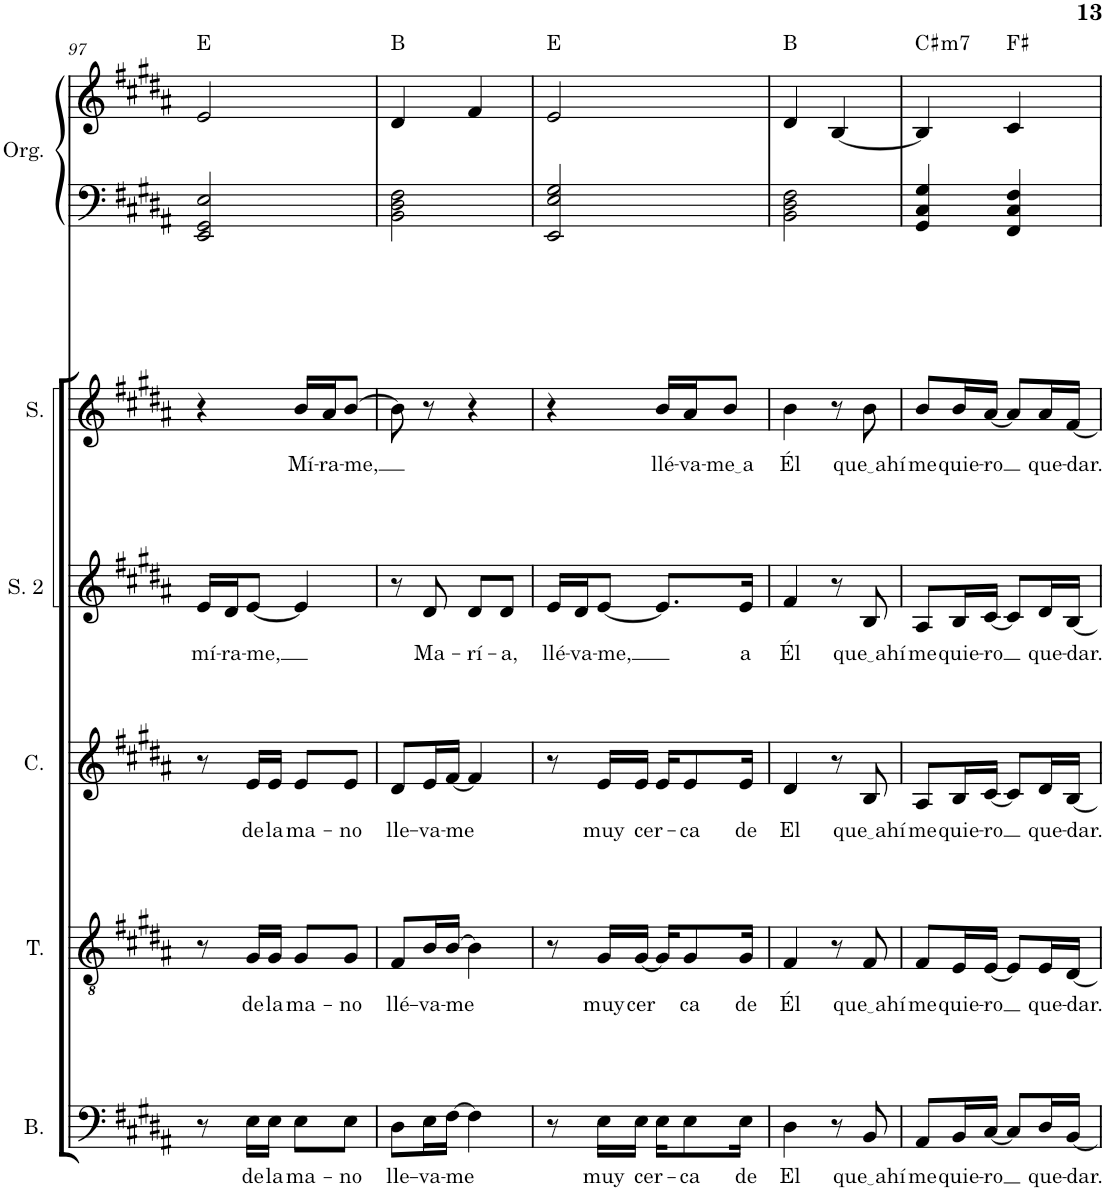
**kern	**text	**kern	**text	**kern	**text	**kern	**text	**kern	**text	**kern	**kern	**kern	**harte
*part6	*part6	*part5	*part5	*part4	*part4	*part3	*part3	*part2	*part2	*part1	*part1	*part1	*part1
*staff8	*staff8	*staff7	*staff7	*staff6	*staff6	*staff5	*staff5	*staff4	*staff4	*staff3	*staff2	*staff1	*
*I"Bajo	*	*I"Tenor	*	*I"Contralto	*	*I"Soprano 2	*	*I"Soprano	*	*I"Órgano	*	*	*
*I'B.	*	*I'T.	*	*I'C.	*	*I'S. 2	*	*I'S.	*	*	*	*	*
!!LO:PB:g=z
*clefF4	*	*clefGv2	*	*clefG2	*	*clefG2	*	*clefG2	*	*clefF4	*clefF4	*clefG2	*
*k[f#c#g#d#a#]	*	*k[f#c#g#d#a#]	*	*k[f#c#g#d#a#]	*	*k[f#c#g#d#a#]	*	*k[f#c#g#d#a#]	*	*k[f#c#g#d#a#]	*k[f#c#g#d#a#]	*k[f#c#g#d#a#]	*
*M2/4	*	*M2/4	*	*M2/4	*	*M2/4	*	*M2/4	*	*M2/4	*M2/4	*M2/4	*
=97	=97	=97	=97	=97	=97	=97	=97	=97	=97	=97	=97	=97	=97
!	!	!	!	!	!	!	!LO:LY:b	!	!	!	!	!	!
8r	.	8r	.	8r	.	16e/LL	mí-	4r	.	2E	2EE/ 2GG#/ 2E/	2e/	E:maj
!	!	!	!	!	!	!	!LO:LY:b	!	!	!	!	!	!
.	.	.	.	.	.	16d#/J	-ra-	.	.	.	.	.	.
!	!LO:LY:b	!	!LO:LY:b	!	!LO:LY:b	!	!LO:LY:b	!	!	!	!	!	!
16E\LL	de	16G#/LL	de	16e/LL	de	[8e/J	-me,	.	.	.	.	.	.
!	!LO:LY:b	!	!LO:LY:b	!	!LO:LY:b	!	!	!	!	!	!	!	!
16E\JJ	la	16G#/JJ	la	16e/JJ	la	.	.	.	.	.	.	.	.
!	!LO:LY:b	!	!LO:LY:b	!	!LO:LY:b	!	!	!	!LO:LY:b	!	!	!	!
8E\L	ma-	8G#/L	ma-	8e/L	ma-	4e/]	.	16b/LL	Mí-	.	.	.	.
!	!	!	!	!	!	!	!	!	!LO:LY:b	!	!	!	!
.	.	.	.	.	.	.	.	16a#/J	-ra-	.	.	.	.
!	!LO:LY:b	!	!LO:LY:b	!	!LO:LY:b	!	!	!	!LO:LY:b	!	!	!	!
8E\J	-no	8G#/J	-no	8e/J	-no	.	.	[8b/J	-me,	.	.	.	.
=98	=98	=98	=98	=98	=98	=98	=98	=98	=98	=98	=98	=98	=98
!	!LO:LY:b	!	!LO:LY:b	!	!LO:LY:b	!	!	!	!	!	!	!	!
8D#\L	lle-	8F#/L	llé-	8d#/L	lle-	8r	.	8b\]	.	2BB	2BB\ 2D#\ 2F#\	4d#/	B:maj
!	!LO:LY:b	!	!LO:LY:b	!	!LO:LY:b	!	!LO:LY:b	!	!	!	!	!	!
16E\L	-va-	16B/L	-va-	16e/L	-va-	8d#/	Ma-	8r	.	.	.	.	.
!	!LO:LY:b	!	!LO:LY:b	!	!LO:LY:b	!	!	!	!	!	!	!	!
[16F#\JJ	-me	[16B/JJ	-me	[16f#/JJ	-me	.	.	.	.	.	.	.	.
!	!	!	!	!	!	!	!LO:LY:b	!	!	!	!	!	!
4F#\]	.	4B\]	.	4f#/]	.	8d#/L	-rí-	4r	.	.	.	4f#/	.
!	!	!	!	!	!	!	!LO:LY:b	!	!	!	!	!	!
.	.	.	.	.	.	8d#/J	-a,	.	.	.	.	.	.
=99	=99	=99	=99	=99	=99	=99	=99	=99	=99	=99	=99	=99	=99
!	!	!	!	!	!	!	!LO:LY:b	!	!	!	!	!	!
8r	.	8r	.	8r	.	16e/LL	llé-	4r	.	2E	2EE/ 2E/ 2G#/	2e/	E:maj
!	!	!	!	!	!	!	!LO:LY:b	!	!	!	!	!	!
.	.	.	.	.	.	16d#/J	-va-	.	.	.	.	.	.
!	!LO:LY:b	!	!LO:LY:b	!	!LO:LY:b	!	!LO:LY:b	!	!	!	!	!	!
16E\LL	muy	16G#/LL	muy	16e/LL	muy	[8e/J	-me,	.	.	.	.	.	.
!	!LO:LY:b	!	!LO:LY:b	!	!LO:LY:b	!	!	!	!	!	!	!	!
16E\JJ	cer-	[16G#/JJ	cer	16e/JJ	cer-	.	.	.	.	.	.	.	.
!	!	!	!	!	!	!	!	!	!LO:LY:b	!	!	!	!
16E\KL	.	16G#/KL]	.	16e/KL	.	8.e/L]	.	16b/LL	llé-	.	.	.	.
!	!LO:LY:b	!	!LO:LY:b	!	!LO:LY:b	!	!	!	!LO:LY:b	!	!	!	!
8E\	-ca	8G#/	-ca	8e/	-ca	.	.	16a#/J	-va-	.	.	.	.
!	!	!	!	!	!	!	!	!	!LO:LY:b	!	!	!	!
.	.	.	.	.	.	.	.	8b/J	me a	.	.	.	.
!	!LO:LY:b	!	!LO:LY:b	!	!LO:LY:b	!	!LO:LY:b	!	!	!	!	!	!
16E\Jk	de	16G#/Jk	de	16e/Jk	de	16e/Jk	a	.	.	.	.	.	.
=100	=100	=100	=100	=100	=100	=100	=100	=100	=100	=100	=100	=100	=100
!	!LO:LY:b	!	!LO:LY:b	!	!LO:LY:b	!	!LO:LY:b	!	!LO:LY:b	!	!	!	!
4D#\	El	4F#/	Él	4d#/	El	4f#/	Él	4b\	Él	2BB	2BB\ 2D#\ 2F#\	4d#/	B:maj
8r	.	8r	.	8r	.	8r	.	8r	.	.	.	[4B/	.
!	!LO:LY:b	!	!LO:LY:b	!	!LO:LY:b	!	!LO:LY:b	!	!LO:LY:b	!	!	!	!
8BB/	que ahí	8F#/	que ahí	8B/	que ahí	8B/	que ahí	8b\	que ahí	.	.	.	.
=101	=101	=101	=101	=101	=101	=101	=101	=101	=101	=101	=101	=101	=101
!	!LO:LY:b	!	!LO:LY:b	!	!LO:LY:b	!	!LO:LY:b	!	!LO:LY:b	!	!	!	!LO:H:kt=m7
8AA#/L	me	8F#/L	me	8A#/L	me	8A#/L	me	8b/L	me	4BB	4GG#/ 4C#/ 4G#/	4B/]	C#:min7
!	!LO:LY:b	!	!LO:LY:b	!	!LO:LY:b	!	!LO:LY:b	!	!LO:LY:b	!	!	!	!
16BB/L	quie-	16E/L	quie-	16B/L	quie-	16B/L	quie-	16b/L	quie-	.	.	.	.
!	!LO:LY:b	!	!LO:LY:b	!	!LO:LY:b	!	!LO:LY:b	!	!LO:LY:b	!	!	!	!
[16C#/JJ	-ro	[16E/JJ	-ro	[16c#/JJ	-ro	[16c#/JJ	-ro	[16a#/JJ	-ro	.	.	.	.
8C#/L]	.	8E/L]	.	8c#/L]	.	8c#/L]	.	8a#/L]	.	4FF#	4FF#/ 4C#/ 4F#/	4c#/	F#:maj
!	!LO:LY:b	!	!LO:LY:b	!	!LO:LY:b	!	!LO:LY:b	!	!LO:LY:b	!	!	!	!
16D#/L	que-	16E/L	que-	16d#/L	que-	16d#/L	que-	16a#/L	que-	.	.	.	.
!	!LO:LY:b	!	!LO:LY:b	!	!LO:LY:b	!	!LO:LY:b	!	!LO:LY:b	!	!	!	!
[16BB/JJ	-dar.	[16D#/JJ	-dar.	[16B/JJ	-dar.	[16B/JJ	-dar.	[16f#/JJ	-dar.	.	.	.	.
=	=	=	=	=	=	=	=	=	=	=	=	=	=
*-	*-	*-	*-	*-	*-	*-	*-	*-	*-	*-	*-	*-	*-
